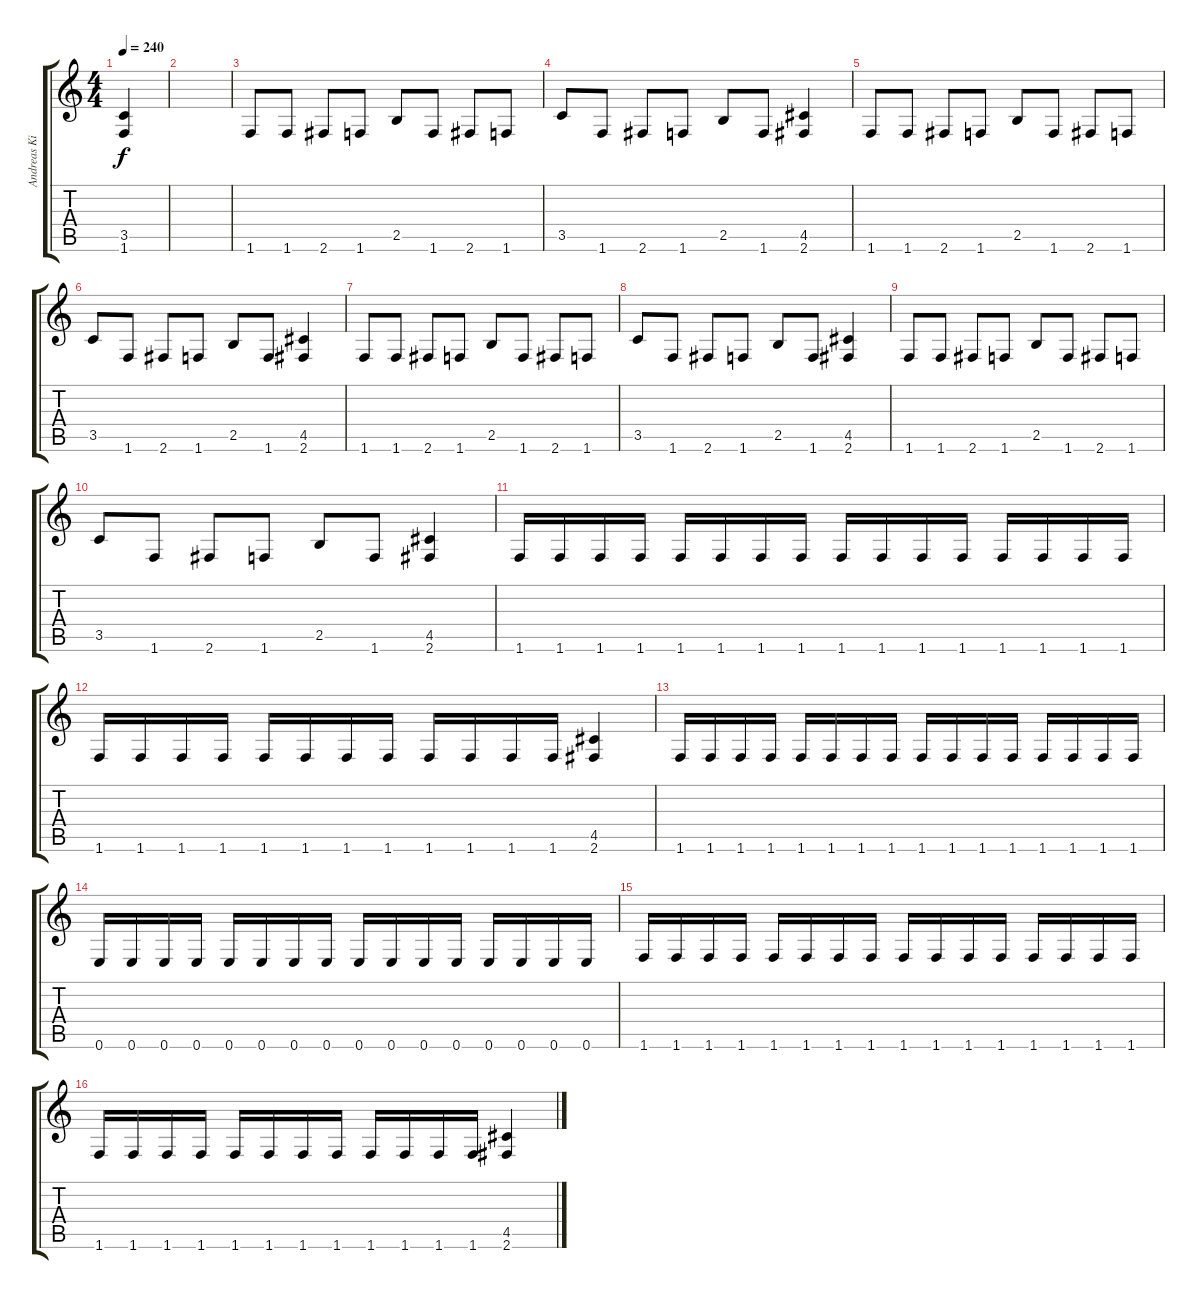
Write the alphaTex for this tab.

\track ("Andreas Kisser" "Andreas Ki") {instrument distortionguitar}
\staff {score tabs}
\tuning (E4 B3 G3 D3 A2 E2) {hide}
\ts (4 4)
\tempo 240
\clef g2
\ks c
(3.5 1.6).4{dy f} |
|
1.6.8 1.6.8 2.6.8 1.6.8 2.5.8 1.6.8 2.6.8 1.6.8 |
3.5.8 1.6.8 2.6.8 1.6.8 2.5.8 1.6.8 (4.5 2.6).4 |
1.6.8 1.6.8 2.6.8 1.6.8 2.5.8 1.6.8 2.6.8 1.6.8 |
3.5.8 1.6.8 2.6.8 1.6.8 2.5.8 1.6.8 (4.5 2.6).4 |
1.6.8 1.6.8 2.6.8 1.6.8 2.5.8 1.6.8 2.6.8 1.6.8 |
3.5.8 1.6.8 2.6.8 1.6.8 2.5.8 1.6.8 (4.5 2.6).4 |
1.6.8 1.6.8 2.6.8 1.6.8 2.5.8 1.6.8 2.6.8 1.6.8 |
3.5.8 1.6.8 2.6.8 1.6.8 2.5.8 1.6.8 (4.5 2.6).4 |
1.6.16 1.6.16 1.6.16 1.6.16 1.6.16 1.6.16 1.6.16 1.6.16 1.6.16 1.6.16 1.6.16 1.6.16 1.6.16 1.6.16 1.6.16 1.6.16 |
1.6.16 1.6.16 1.6.16 1.6.16 1.6.16 1.6.16 1.6.16 1.6.16 1.6.16 1.6.16 1.6.16 1.6.16 (4.5 2.6).4 |
1.6.16 1.6.16 1.6.16 1.6.16 1.6.16 1.6.16 1.6.16 1.6.16 1.6.16 1.6.16 1.6.16 1.6.16 1.6.16 1.6.16 1.6.16 1.6.16 |
0.6.16 0.6.16 0.6.16 0.6.16 0.6.16 0.6.16 0.6.16 0.6.16 0.6.16 0.6.16 0.6.16 0.6.16 0.6.16 0.6.16 0.6.16 0.6.16 |
1.6.16 1.6.16 1.6.16 1.6.16 1.6.16 1.6.16 1.6.16 1.6.16 1.6.16 1.6.16 1.6.16 1.6.16 1.6.16 1.6.16 1.6.16 1.6.16 |
1.6.16 1.6.16 1.6.16 1.6.16 1.6.16 1.6.16 1.6.16 1.6.16 1.6.16 1.6.16 1.6.16 1.6.16 (4.5 2.6).4
